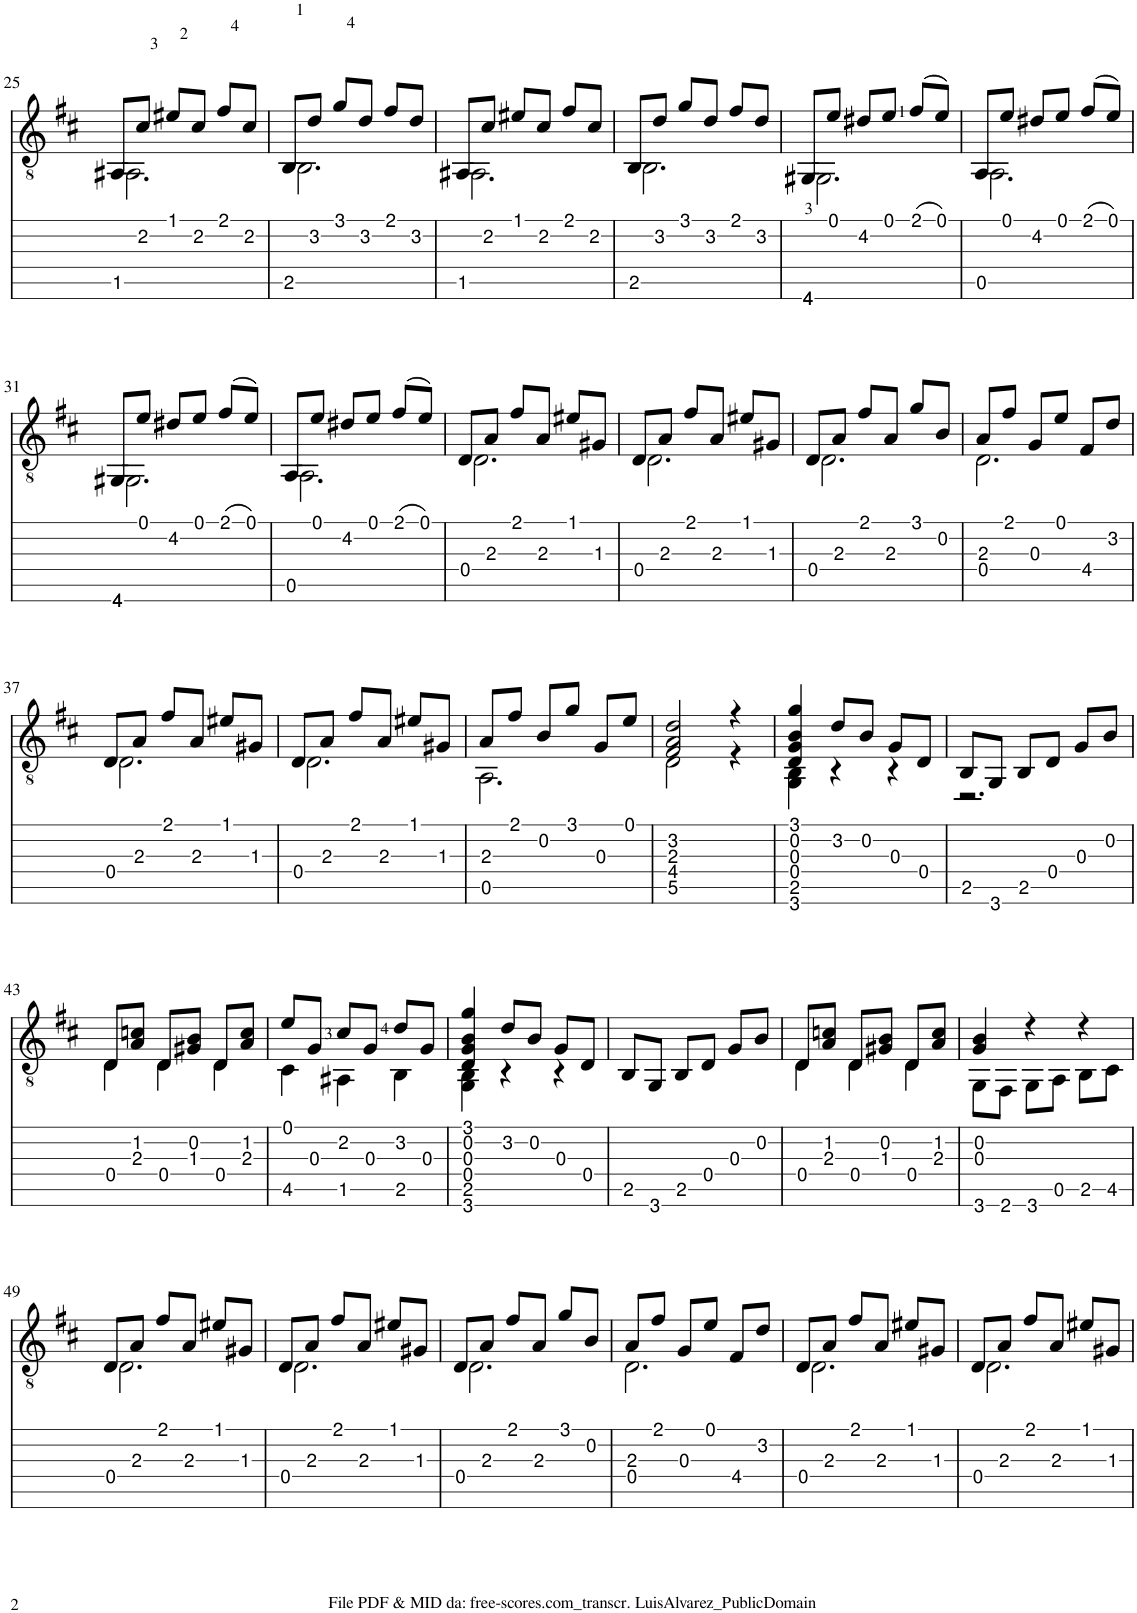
**kern	**kern
*part1	*part1
*staff2	*staff1
*I"Guitar	*
*I'Guit.	*
!!LO:PB:g=z
*	*clefGv2
*k[f#c#]	*k[f#c#]
*M3/4	*M3/4
=25	=25
*^	*^
8AA#L	2.AA#	8AA#X/L	2.AA#\
8c#J	.	8c#/J	.
8e#L	.	8e#X/L	.
8c#J	.	8c#/J	.
8f#L	.	8f#/L	.
8c#J	.	8c#/J	.
=26	=26	=26	=26
8BBL	2.BB	8BB/L	2.BB\
8dJ	.	8d/J	.
8gL	.	8g/L	.
8dJ	.	8d/J	.
8f#L	.	8f#/L	.
8dJ	.	8d/J	.
=27	=27	=27	=27
8AA#L	2.AA#	8AA#X/L	2.AA#\
8c#J	.	8c#/J	.
8e#L	.	8e#X/L	.
8c#J	.	8c#/J	.
8f#L	.	8f#/L	.
8c#J	.	8c#/J	.
=28	=28	=28	=28
8BBL	2.BB	8BB/L	2.BB\
8dJ	.	8d/J	.
8gL	.	8g/L	.
8dJ	.	8d/J	.
8f#L	.	8f#/L	.
8dJ	.	8d/J	.
=29	=29	=29	=29
8GG#L	2.GG#	8GG#X/L	2.GG#\
8eJ	.	8e/J	.
8d#L	.	8d#X/L	.
8eJ	.	8e/J	.
8f#L	.	(8f#/L	.
8eJ	.	8e/J)	.
=30	=30	=30	=30
8AAL	2.AA	8AA/L	2.AA\
8eJ	.	8e/J	.
8d#L	.	8d#X/L	.
8eJ	.	8e/J	.
8f#L	.	(8f#/L	.
8eJ	.	8e/J)	.
!!LO:LB:g=z	!!
=31	=31	=31	=31
8GG#L	2.GG#	8GG#X/L	2.GG#\
8eJ	.	8e/J	.
8d#L	.	8d#X/L	.
8eJ	.	8e/J	.
8f#L	.	(8f#/L	.
8eJ	.	8e/J)	.
=32	=32	=32	=32
8AAL	2.AA	8AA/L	2.AA\
8eJ	.	8e/J	.
8d#L	.	8d#X/L	.
8eJ	.	8e/J	.
8f#L	.	(8f#/L	.
8eJ	.	8e/J)	.
=33	=33	=33	=33
8DL	2.D	8D/L	2.D\
8AJ	.	8A/J	.
8f#L	.	8f#/L	.
8AJ	.	8A/J	.
8e#L	.	8e#X/L	.
8G#J	.	8G#X/J	.
=34	=34	=34	=34
8DL	2.D	8D/L	2.D\
8AJ	.	8A/J	.
8f#L	.	8f#/L	.
8AJ	.	8A/J	.
8e#L	.	8e#X/L	.
8G#J	.	8G#X/J	.
=35	=35	=35	=35
8DL	2.D	8D/L	2.D\
8AJ	.	8A/J	.
8f#L	.	8f#/L	.
8AJ	.	8A/J	.
8gL	.	8g/L	.
8BJ	.	8B/J	.
=36	=36	=36	=36
8AL	2.D	8A/L	2.D\
8f#J	.	8f#/J	.
8GL	.	8G/L	.
8eJ	.	8e/J	.
8F#L	.	8F#/L	.
8dJ	.	8d/J	.
!!LO:LB:g=z	!!
=37	=37	=37	=37
8DL	2.D	8D/L	2.D\
8AJ	.	8A/J	.
8f#L	.	8f#/L	.
8AJ	.	8A/J	.
8e#L	.	8e#X/L	.
8G#J	.	8G#X/J	.
=38	=38	=38	=38
8DL	2.D	8D/L	2.D\
8AJ	.	8A/J	.
8f#L	.	8f#/L	.
8AJ	.	8A/J	.
8e#L	.	8e#X/L	.
8G#J	.	8G#X/J	.
=39	=39	=39	=39
8AL	2.AA	8A/L	2.AA\
8f#J	.	8f#/J	.
8BL	.	8B/L	.
8gJ	.	8g/J	.
8GL	.	8G/L	.
8eJ	.	8e/J	.
=40	=40	=40	=40
2F# 2A 2d	2D	2F#/ 2A/ 2d/	2D\
4r	4r	4r	4r
=41	=41	=41	=41
4D 4G 4B 4g	4GG 4BB	4D/ 4G/ 4B/ 4g/	4GG\ 4BB\
8dL	4r	8d/L	4r
8BJ	.	8B/J	.
8GL	4r	8G/L	4r
8DJ	.	8D/J	.
=42	=42	=42	=42
8BBL	2.r	8BB/L	2.r
8GGJ	.	8GG/J	.
8BBL	.	8BB/L	.
8DJ	.	8D/J	.
8GL	.	8G/L	.
8BJ	.	8B/J	.
!!LO:LB:g=z	!!
=43	=43	=43	=43
8DL	4D	8D/L	4D\
8A\ 8c\J	.	8A/ 8cn/J	.
8DL	4D	8D/L	4D\
8G#\ 8B\J	.	8G#X/ 8B/J	.
8DL	4D	8D/L	4D\
8A\ 8c\J	.	8A/ 8c/J	.
=44	=44	=44	=44
8eL	4C#	8e/L	4C#\
8GJ	.	8G/J	.
8c#L	4AA#	8c#/L	4AA#X\
8GJ	.	8G/J	.
8dL	4BB	8d/L	4BB\
8GJ	.	8G/J	.
=45	=45	=45	=45
4D 4G 4B 4g	4GG 4BB	4D/ 4G/ 4B/ 4g/	4GG\ 4BB\
8dL	4r	8d/L	4r
8BJ	.	8B/J	.
8GL	4r	8G/L	4r
8DJ	.	8D/J	.
*v	*v	*	*
*	*v	*v
=46	=46
8BBL	8BB/L
8GGJ	8GG/J
8BBL	8BB/L
8DJ	8D/J
8GL	8G/L
8BJ	8B/J
=47	=47
*^	*^
8DL	4D	8D/L	4D\
8A\ 8c\J	.	8A/ 8cn/J	.
8DL	4D	8D/L	4D\
8G#\ 8B\J	.	8G#X/ 8B/J	.
8DL	4D	8D/L	4D\
8A\ 8c\J	.	8A/ 8c/J	.
=48	=48	=48	=48
4G 4B	8GGL	4G/ 4B/	8GG\L
.	8FF#J	.	8FF#\J
4r	8GGL	4r	8GG\L
.	8AAJ	.	8AA\J
4r	8BBL	4r	8BB\L
.	8C#J	.	8C#\J
!!LO:LB:g=z	!!
=49	=49	=49	=49
8DL	2.D	8D/L	2.D\
8AJ	.	8A/J	.
8f#L	.	8f#/L	.
8AJ	.	8A/J	.
8e#L	.	8e#X/L	.
8G#J	.	8G#X/J	.
=50	=50	=50	=50
8DL	2.D	8D/L	2.D\
8AJ	.	8A/J	.
8f#L	.	8f#/L	.
8AJ	.	8A/J	.
8e#L	.	8e#X/L	.
8G#J	.	8G#X/J	.
=51	=51	=51	=51
8DL	2.D	8D/L	2.D\
8AJ	.	8A/J	.
8f#L	.	8f#/L	.
8AJ	.	8A/J	.
8gL	.	8g/L	.
8BJ	.	8B/J	.
=52	=52	=52	=52
8AL	2.D	8A/L	2.D\
8f#J	.	8f#/J	.
8GL	.	8G/L	.
8eJ	.	8e/J	.
8F#L	.	8F#/L	.
8dJ	.	8d/J	.
=53	=53	=53	=53
8DL	2.D	8D/L	2.D\
8AJ	.	8A/J	.
8f#L	.	8f#/L	.
8AJ	.	8A/J	.
8e#L	.	8e#X/L	.
8G#J	.	8G#X/J	.
=54	=54	=54	=54
8DL	2.D	8D/L	2.D\
8AJ	.	8A/J	.
8f#L	.	8f#/L	.
8AJ	.	8A/J	.
8e#L	.	8e#X/L	.
8G#J	.	8G#X/J	.
*v	*v	*	*
*	*v	*v
=	=
*-	*-
